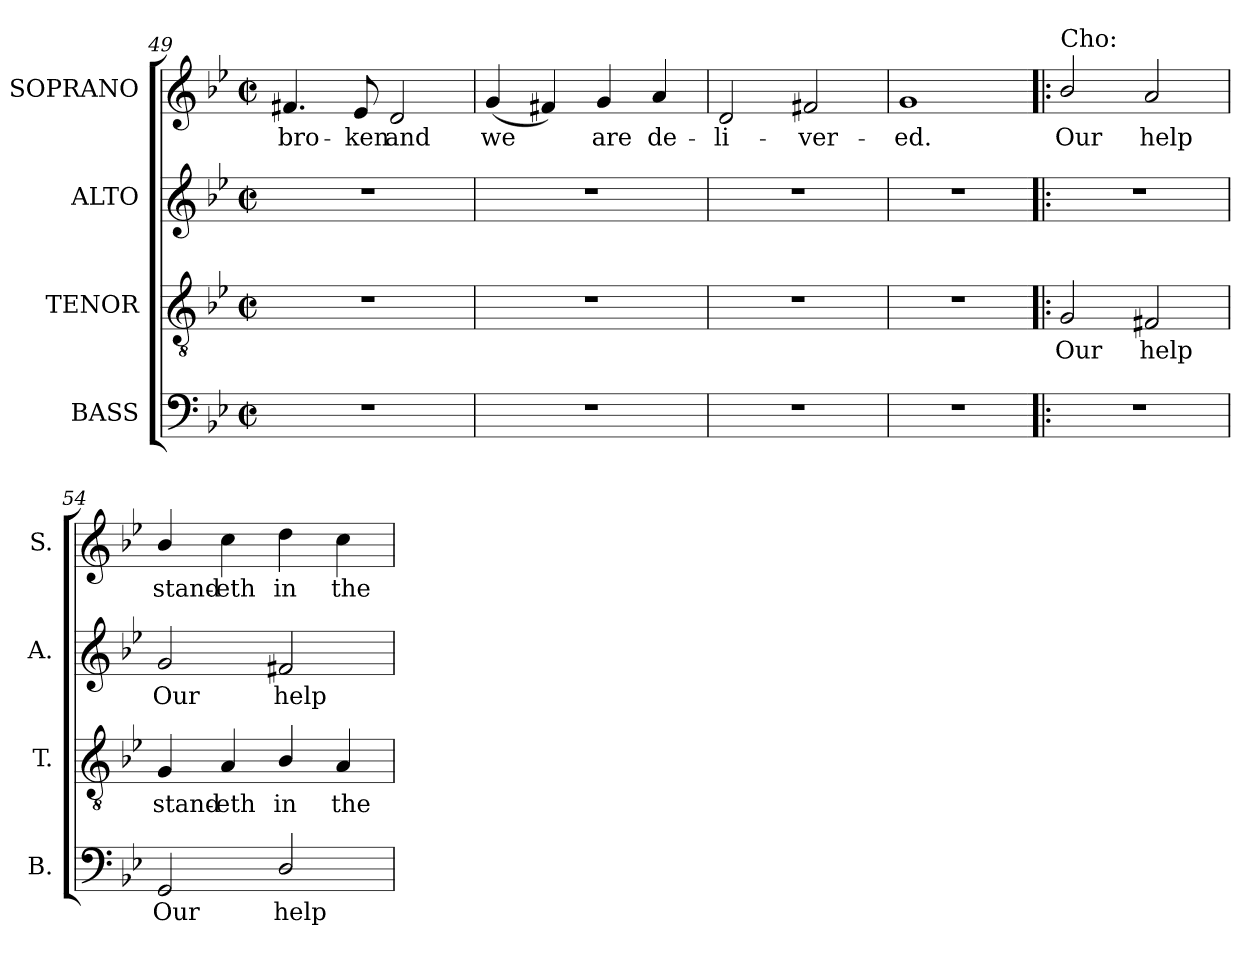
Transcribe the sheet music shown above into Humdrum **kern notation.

**kern	**text	**kern	**text	**kern	**text	**kern	**text
*part4	*part4	*part3	*part3	*part2	*part2	*part1	*part1
*staff4	*staff4	*staff3	*staff3	*staff2	*staff2	*staff1	*staff1
*I"BASS	*	*I"TENOR	*	*I"ALTO	*	*I"SOPRANO	*
*I'B.	*	*I'T.	*	*I'A.	*	*I'S.	*
*clefF4	*	*clefGv2	*	*clefG2	*	*clefG2	*
*	*	*ITrd7c12	*	*	*	*	*
*k[b-e-]	*	*k[b-e-]	*	*k[b-e-]	*	*k[b-e-]	*
*g:	*	*g:	*	*g:	*	*g:	*
*M2/2	*	*M2/2	*	*M2/2	*	*M2/2	*
*met(c|)	*	*met(c|)	*	*met(c|)	*	*met(c|)	*
=49	=49	=49	=49	=49	=49	=49	=49
!	!	!	!	!	!	!	!LO:LY:b:color=#000000
1r	.	1r	.	1r	.	4.f#Xi/	bro-
!	!	!	!	!	!	!	!LO:LY:b:color=#000000
.	.	.	.	.	.	8e-i/	-ken
!	!	!	!	!	!	!	!LO:LY:b:color=#000000
.	.	.	.	.	.	2di/	and
!!LO:LB:g=z
=50	=50	=50	=50	=50	=50	=50	=50
!	!	!	!	!	!	!	!LO:LY:b:color=#000000
1r	.	1r	.	1r	.	(4gi/	we
.	.	.	.	.	.	4f#Xi/)	.
!	!	!	!	!	!	!	!LO:LY:b:color=#000000
.	.	.	.	.	.	4gi/	are
!	!	!	!	!	!	!	!LO:LY:b:color=#000000
.	.	.	.	.	.	4ai/	de-
=51	=51	=51	=51	=51	=51	=51	=51
!	!	!	!	!	!	!	!LO:LY:b:color=#000000
1r	.	1r	.	1r	.	2di/	-li-
!	!	!	!	!	!	!	!LO:LY:b:color=#000000
.	.	.	.	.	.	2f#Xi/	-ver-
=52	=52	=52	=52	=52	=52	=52	=52
!	!	!	!	!	!	!	!LO:LY:b:color=#000000
1r	.	1r	.	1r	.	1gi	-ed.
=53!|:	=53!|:	=53!|:	=53!|:	=53!|:	=53!|:	=53!|:	=53!|:
!	!	!	!LO:LY:b:color=#000000	!	!	!	!
!	!	!	!	!	!	!LO:TX:a:t=Cho&colon;	!
!	!	!	!	!	!	!	!LO:LY:b:color=#000000
1r	.	2GGi/	Our	1r	.	2b-i/	Our
!	!	!	!LO:LY:b:color=#000000	!	!	!	!
!	!	!	!	!	!	!	!LO:LY:b:color=#000000
.	.	2FF#Xi/	help	.	.	2ai/	help
=54	=54	=54	=54	=54	=54	=54	=54
!	!LO:LY:b:color=#000000	!	!	!	!	!	!
!	!	!	!LO:LY:b:color=#000000	!	!	!	!
!	!	!	!	!	!LO:LY:b:color=#000000	!	!
!	!	!	!	!	!	!	!LO:LY:b:color=#000000
2GGi/	Our	4GGi/	stand-	2gi/	Our	4b-i/	stand-
!	!	!	!LO:LY:b:color=#000000	!	!	!	!
!	!	!	!	!	!	!	!LO:LY:b:color=#000000
.	.	4AAi/	-eth	.	.	4cci\	-eth
!	!LO:LY:b:color=#000000	!	!	!	!	!	!
!	!	!	!LO:LY:b:color=#000000	!	!	!	!
!	!	!	!	!	!LO:LY:b:color=#000000	!	!
!	!	!	!	!	!	!	!LO:LY:b:color=#000000
2Di/	help	4BB-i/	in	2f#Xi/	help	4ddi\	in
!	!	!	!LO:LY:b:color=#000000	!	!	!	!
!	!	!	!	!	!	!	!LO:LY:b:color=#000000
.	.	4AAi/	the	.	.	4cci\	the
=	=	=	=	=	=	=	=
*-	*-	*-	*-	*-	*-	*-	*-
